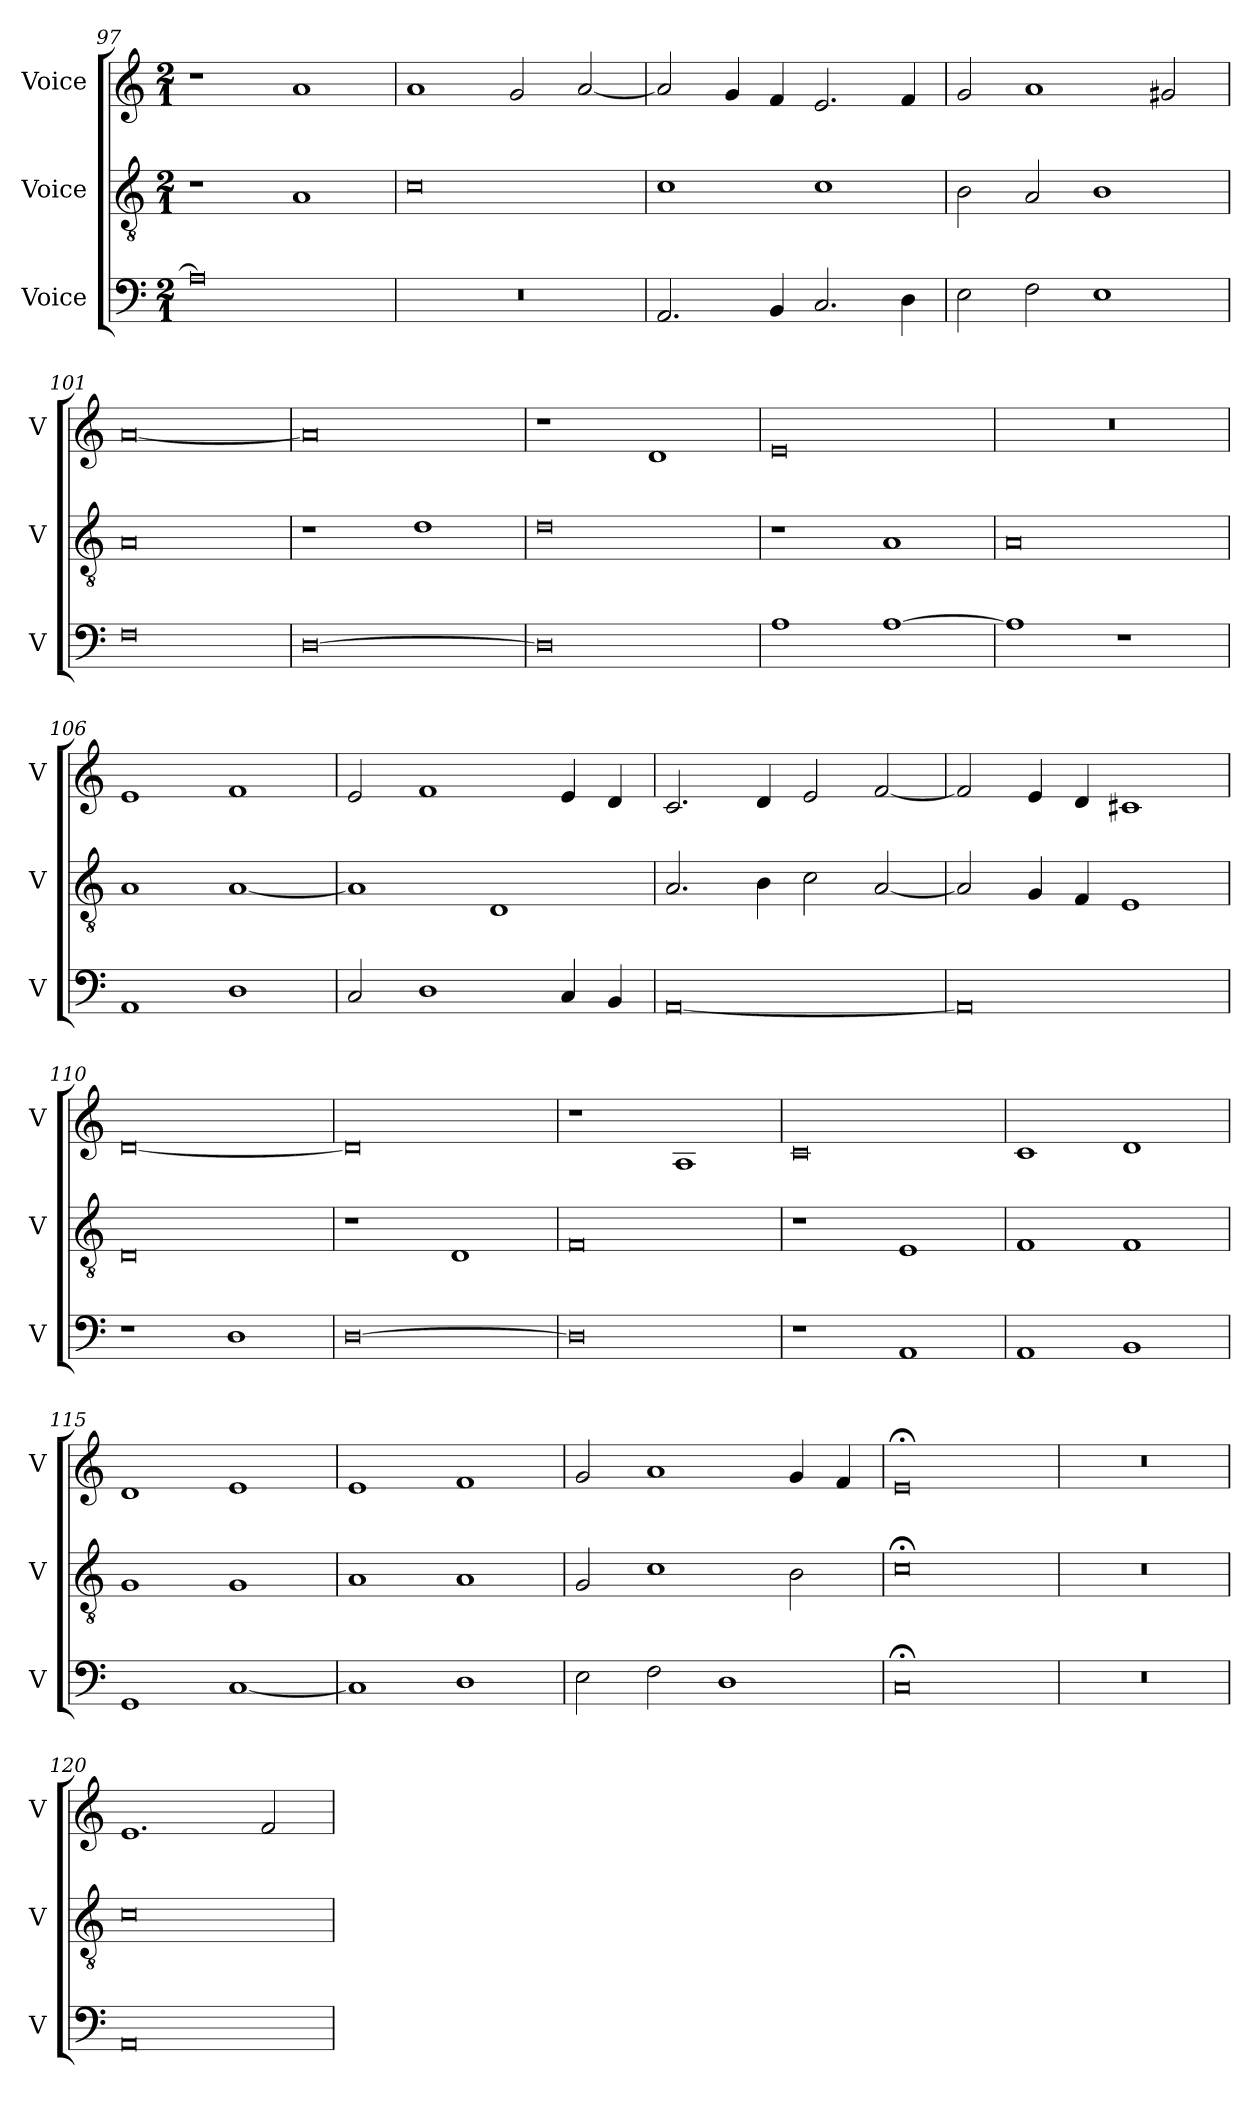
**kern	**kern	**kern
*part3	*part2	*part1
*staff3	*staff2	*staff1
*I"Voice	*I"Voice	*I"Voice
*I'V	*I'V	*I'V
*clefF4	*clefGv2	*clefG2
*k[]	*k[]	*k[]
*M2/1	*M2/1	*M2/1
=97	=97	=97
0A]	1r	1r
.	1A	1a
!!LO:LB:g=z
=98	=98	=98
0r	0c	1a
.	.	2g/
.	.	[2a/
=99	=99	=99
2.AA/	1c	2a/]
.	.	4g/
4BB/	.	4f/
2.C/	1c	2.e/
4D\	.	4f/
=100	=100	=100
2E\	2B\	2g/
2F\	2A/	1a
1E	1B	.
.	.	2g#X/
=101	=101	=101
0F	0A	[0a
!!LO:LB:g=z
=102	=102	=102
[0D	1r	0a]
.	1d	.
=103	=103	=103
0D]	0d	1r
.	.	1d
=104	=104	=104
1A	1r	0e
[1A	1A	.
=105	=105	=105
1A]	0A	0r
1r	.	.
=106	=106	=106
1AA	1A	1e
1D	[1A	1f
!!LO:LB:g=z
=107	=107	=107
2C/	1A]	2e/
1D	.	1f
.	1D	.
4C/	.	4e/
4BB/	.	4d/
=108	=108	=108
[0AA	2.A/	2.c/
.	4B\	4d/
.	2c\	2e/
.	[2A/	[2f/
=109	=109	=109
0AA]	2A/]	2f/]
.	4G/	4e/
.	4F/	4d/
.	1E	1c#X
=110	=110	=110
1r	0D	[0d
1D	.	.
!!LO:LB:g=z
=111	=111	=111
[0D	1r	0d]
.	1D	.
=112	=112	=112
0D]	0F	1r
.	.	1A
=113	=113	=113
1r	1r	0c
1AA	1E	.
=114	=114	=114
1AA	1F	1c
1BB	1F	1d
=115	=115	=115
1GG	1G	1d
[1C	1G	1e
!!LO:PB:g=z
=116	=116	=116
1C]	1A	1e
1D	1A	1f
=117	=117	=117
2E\	2G/	2g/
2F\	1c	1a
1D	.	.
.	2B\	4g/
.	.	4f/
=118	=118	=118
0C;	0c;	0e;
=119	=119	=119
0r	0r	0r
=120	=120	=120
0AA	0c	1.e
.	.	2f/
=	=	=
*-	*-	*-
